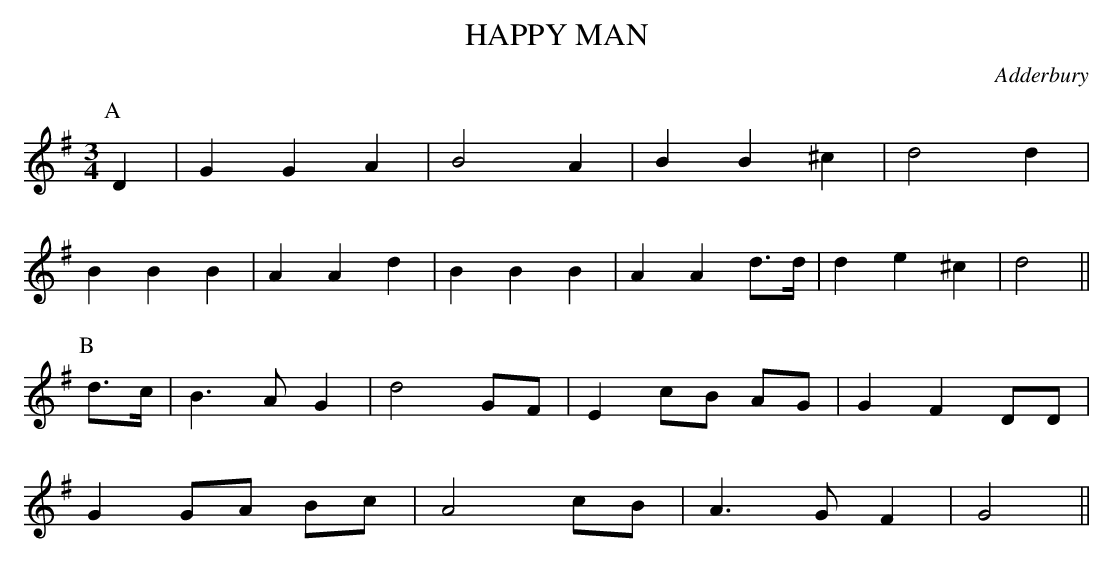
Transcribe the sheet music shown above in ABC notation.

X:1
T: HAPPY MAN
O: Adderbury
M: 3/4
L: 1/8
K: G
P: A
D2 | G2 G2 A2 | B4 A2 | B2 B2 ^c2 | d4 d2 |
     B2 B2 B2 | A2 A2 d2 | B2 B2 B2 | A2 A2 d>d | d2 e2 ^c2 | d4 ||
P: B
d>c | B3 A G2 | d4 GF | E2 cB AG | G2 F2 DD |
      G2 GA Bc | A4 cB | A3 G F2 | G4 ||
